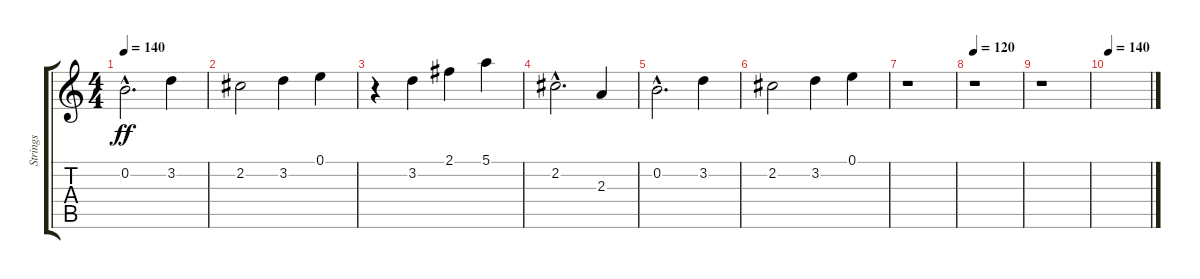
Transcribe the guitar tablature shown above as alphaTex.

\track ("Strings" "Strings") {instrument guitarharmonics}
\staff {score tabs}
\tuning (E4 B3 G3 D3 A2 E2) {hide}
\ts (4 4)
\tempo 140
\clef g2
\ks c
0.2{hac}.2{d dy ff} 3.2.4 |
2.2.2 3.2.4 0.1.4 |
r.4 3.2.4 2.1.4 5.1.4 |
2.2{hac}.2{d} 2.3.4 |
0.2{hac}.2{d} 3.2.4 |
2.2.2 3.2.4 0.1.4 |
r.1 |
\tempo 120
r.1 |
r.1 |
\tempo 140
